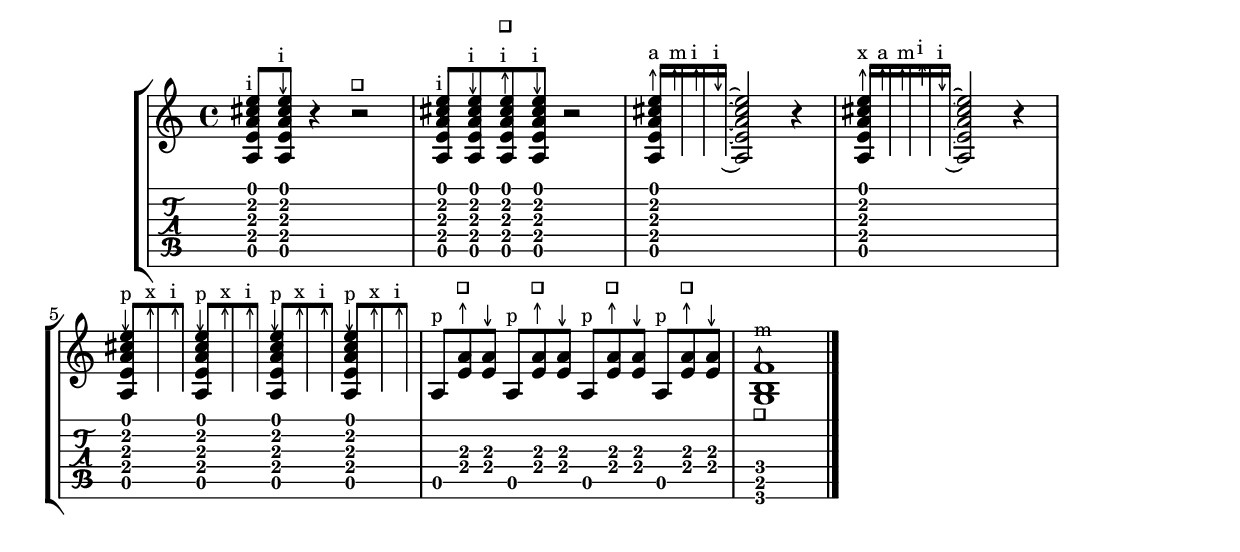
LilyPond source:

\version "2.14.0"

\header {
  lsrtags = "fretted-strings"

  texidoc = "
For flamenco guitar, special notation is used:


@itemize

@item
a golpe symbol to indicate a slap on the guitar body with the nail of
the ring finger

@item
an arrow to indicate (the direction of) strokes

@item
different letters for fingering (@qq{p}: thumb, @qq{i}: index finger,
@qq{m}: middle finger, @qq{a}: ring finger and @qq{x}: little finger)

@item
3- and 4-finger rasgueados: stroke upwards with all fingers, ending
with an up- and down using the index finger

@item
abanicos: strokes (in tuples) with thumb (down), little and index finger
(both up) (there is also an abanico 2 where middle and ring finger are
used instead of the little finger)

@item
alza pua: fast playing with the thumb

@end itemize


Most figures use arrows in combination with fingering; with abanicos
and rasgueados, noteheads are printed only for the first chord.

This snippet contains some header-like code that can be copied as
@samp{flamenco.ly} and included in source files.

"
  doctitle = "Flamenco notation"
}

%%%%%%%%%%%%%%%%%%%%%%%%%%%%%%%%%%%%%%%%%%%
%%%%%%%  Cut here ----- Start 'flamenco.ly'

% Text indicators
abanico = \markup { \italic Abanico }
rasgueaso = \markup { \italic Ras. }
alzapua = \markup { \italic Alzapua }

% Finger stroke symbols
strokeUp = \markup { \postscript #"
  0.1     setlinewidth
  0.5 0   moveto
  0.5 2   lineto
  0.2 1.4 lineto
  0.5 2   moveto
  0.8 1.4 lineto
  stroke
"}

strokeDown = \markup { \postscript #"
  0.1     setlinewidth
  0.5 2   moveto
  0.5 0   lineto
  0.2 0.6 lineto
  0.5 0   moveto
  0.8 0.6 lineto
  stroke
"}

% Golpe symbol
golpe = \markup { \postscript #"
  0.2 setlinewidth
  0 0 moveto
  1 0 lineto
  1 1 lineto
  stroke
  "\postscript #"
  0.1       setlinewidth
  -0.6 -0.1  moveto
  -0.6  1.0 lineto
  0.5  1.0 lineto
  stroke
"}

strokeUpGolpe = \markup { \column { \golpe \line { \strokeUp } } }
iUpGolpe = \markup { \column { \golpe \line { \small i } \line { \strokeUp } } }

% Strokes for all fingers
pUp   = \markup { \column { \small p \line { \strokeUp } } }
pDown = \markup { \column { \small p \line { \strokeDown } } }
iUp   = \markup { \column { \small i \line { \strokeUp } } }
iDown = \markup { \column { \small i \line { \strokeDown } } }
mUp   = \markup { \column { \small m \line { \strokeUp } } }
mDown = \markup { \column { \small m \line { \strokeDown } } }
aUp   = \markup { \column { \small a \line { \strokeUp } } }
aDown = \markup { \column { \small a \line { \strokeDown } } }
xUp   = \markup { \column { \small x \line { \strokeUp } } }
xDown = \markup { \column { \small x \line { \strokeDown } } }


% Just handy :)
tupletOff = {
  \once \override TupletNumber #'stencil = ##f
  \once \override TupletBracket #'stencil = ##f
}

tupletsOff = {
  \override TupletNumber #'stencil = ##f
  \override TupletBracket #'bracket-visibility = #'if-no-beam
}

tupletsOn = {
  \override TupletBracket #'bracket-visibility = #'default
  \revert TupletNumber #'stencil
}

headsOff = {
  \override TabNoteHead #'transparent = ##t
  \override NoteHead #'transparent = ##t
  \override NoteHead #'no-ledgers = ##t
}

headsOn = {
  \override TabNoteHead #'transparent = ##f
  \override NoteHead #'transparent = ##f
  \override NoteHead #'no-ledgers = ##f
}

%%%%%%%  Cut here ----- End 'flamenco.ly'
%%%%%%%%%%%%%%%%%%%%%%%%%%%%%%%%%%%%%%%%%

part = \relative c' {
  <a, e' a cis e>8^\iUp
  <a e' a cis e>8^\iDown
  r4
  r2^\golpe

  <a e' a cis e>8^\iUp
  <a e' a cis e>8^\iDown
  <a e' a cis e>8^\iUpGolpe
  <a e' a cis e>8^\iDown
  r2

  <a e' a cis e>16^\aUp
  \headsOff
  <a e' a cis e>^\mUp
  <a e' a cis e>^\iUp
  <a e' a cis e>^\iDown~
  \headsOn
  <a e' a cis e>2
  r4

  \tupletOff
  \times 4/5 {
    <a e' a cis e>16^\xUp
    \headsOff
    <a e' a cis e>^\aUp
    <a e' a cis e>^\mUp
    <a e' a cis e>^\iUp
    <a e' a cis e>^\iDown~
    \headsOn
  }
  <a e' a cis e>2
  r4

  \tupletsOff
  \times 2/3 {
    <a e' a cis e>8^\pDown
    \headsOff
    <a e' a cis e>^\xUp
    <a e' a cis e>^\iUp
    \headsOn
  }

  \times 2/3 {
    <a e' a cis e>8^\pDown
    \headsOff
    <a e' a cis e>^\xUp
    <a e' a cis e>^\iUp
    \headsOn
  }

  \times 2/3 {
    <a e' a cis e>8^\pDown
    \headsOff
    <a e' a cis e>^\xUp
    <a e' a cis e>^\iUp
    \headsOn
  }
  \times 2/3 {
    <a e' a cis e>8^\pDown
    \headsOff
    <a e' a cis e>^\xUp
    <a e' a cis e>^\iUp
    \headsOn
  }

  \tupletsOff
  \override Beam #'positions = #'(2 . 2)
  \times 2/3 {
    a8^\markup{ \small p }
    <e' a>^\strokeUpGolpe
    <e a>^\strokeDown
  }
  \times 2/3 {
    a,8^\markup{ \small p }
    <e' a>^\strokeUpGolpe
    <e a>^\strokeDown
  }
  \times 2/3 {
    a,8^\markup{ \small p }
    <e' a>^\strokeUpGolpe
    <e a>^\strokeDown
  }
  \times 2/3 {
    a,8^\markup{ \small p }
    <e' a>^\strokeUpGolpe
    <e a>^\strokeDown
  }
  \tupletsOn

  \once \override TextScript #'extra-offset = #'(0 . -1)
  <g, b f'>1_\golpe^\mUp
  \bar "|."
}

\score {
  \new StaffGroup <<
    \context Staff = "part" <<
      \clef G
      \transpose c c'
      {
        \part
      }
    >>
    \context TabStaff {
      \part
    }
  >>
  \layout {
    ragged-right = ##t
  }
}
